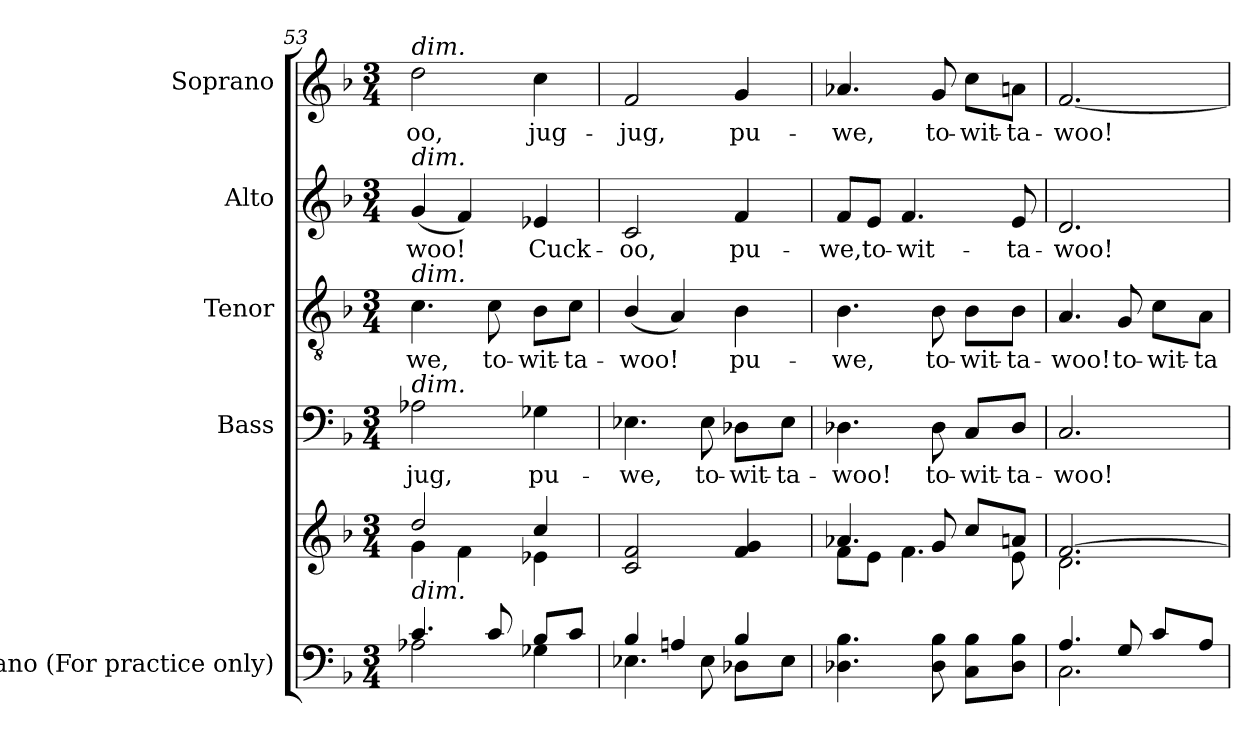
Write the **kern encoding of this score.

**kern	**kern	**kern	**text	**kern	**text	**kern	**text	**kern	**text
*part5	*part5	*part4	*part4	*part3	*part3	*part2	*part2	*part1	*part1
*staff6	*staff5	*staff4	*staff4	*staff3	*staff3	*staff2	*staff2	*staff1	*staff1
*I"Piano (For practice only)	*	*I"Bass	*	*I"Tenor	*	*I"Alto	*	*I"Soprano	*
*I'Pno.	*	*I'B.	*	*I'T.	*	*I'A.	*	*I'S.	*
*clefF4	*clefG2	*clefF4	*	*clefGv2	*	*clefG2	*	*clefG2	*
*	*	*	*	*ITrd7c12	*	*	*	*	*
*k[b-]	*k[b-]	*k[b-]	*	*k[b-]	*	*k[b-]	*	*k[b-]	*
*F:	*F:	*F:	*	*F:	*	*F:	*	*F:	*
*M3/4	*M3/4	*M3/4	*	*M3/4	*	*M3/4	*	*M3/4	*
=53	=53	=53	=53	=53	=53	=53	=53	=53	=53
*^	*^	*	*	*	*	*	*	*	*
!	!	!	!	!	!LO:LY:b:color=#000000	!	!	!	!	!	!
!	!	!	!	!	!	!	!LO:LY:b:color=#000000	!	!	!	!
!	!	!	!	!	!	!	!	!	!LO:LY:b:color=#000000	!	!
!	!	!	!	!	!	!	!	!	!	!LO:TX:a:i:t=dim.	!
!	!	!	!	!	!	!	!	!LO:TX:a:i:t=dim.	!	!	!
!	!	!	!	!	!	!LO:TX:a:i:t=dim.	!	!	!	!	!
!	!	!	!	!LO:TX:a:i:t=dim.	!	!	!	!	!	!	!
!	!	!LO:TX:b:i:t=dim.	!	!	!	!	!	!	!	!	!
!	!	!	!	!	!	!	!	!	!	!	!LO:LY:b:color=#000000
4.ci/	2A-Xi\	2ddi/	4gi\	2A-Xi\	-jug,	4.Ci\	-we,	(4gi/	-woo!	2ddi\	-oo,
.	.	.	4fi\	.	.	.	.	4fi/)	.	.	.
!	!	!	!	!	!	!	!LO:LY:b:color=#000000	!	!	!	!
8ci/	.	.	.	.	.	8Ci\	to-	.	.	.	.
!	!	!	!	!	!LO:LY:b:color=#000000	!	!	!	!	!	!
!	!	!	!	!	!	!	!LO:LY:b:color=#000000	!	!	!	!
!	!	!	!	!	!	!	!	!	!LO:LY:b:color=#000000	!	!
!	!	!	!	!	!	!	!	!	!	!	!LO:LY:b:color=#000000
8B-i/L	4G-Xi\	4cci/	4e-Xi\	4G-Xi\	pu-	8BB-i\L	-wit-	4e-Xi/	Cuck-	4cci\	jug-
!	!	!	!	!	!	!	!LO:LY:b:color=#000000	!	!	!	!
8ci/J	.	.	.	.	.	8Ci\J	-ta-	.	.	.	.
*	*	*v	*v	*	*	*	*	*	*	*	*
!!LO:PB:g=z
=54	=54	=54	=54	=54	=54	=54	=54	=54	=54	=54
!	!	!	!	!LO:LY:b:color=#000000	!	!	!	!	!	!
!	!	!	!	!	!	!LO:LY:b:color=#000000	!	!	!	!
!	!	!	!	!	!	!	!	!LO:LY:b:color=#000000	!	!
!	!	!	!	!	!	!	!	!	!	!LO:LY:b:color=#000000
4B-i/	4.E-Xi\	2ci/ 2fi	4.E-Xi\	-we,	(4BB-i/	-woo!	2ci/	-oo,	2fi/	-jug,
4Ani/	.	.	.	.	4AAi/)	.	.	.	.	.
!	!	!	!	!LO:LY:b:color=#000000	!	!	!	!	!	!
.	8E-i\	.	8E-i\	to-	.	.	.	.	.	.
!	!	!	!	!LO:LY:b:color=#000000	!	!	!	!	!	!
!	!	!	!	!	!	!LO:LY:b:color=#000000	!	!	!	!
!	!	!	!	!	!	!	!	!LO:LY:b:color=#000000	!	!
!	!	!	!	!	!	!	!	!	!	!LO:LY:b:color=#000000
4B-i/	8D-Xi\L	4fi/ 4gi	8D-Xi\L	-wit-	4BB-i\	pu-	4fi/	pu-	4gi/	pu-
!	!	!	!	!LO:LY:b:color=#000000	!	!	!	!	!	!
.	8E-i\J	.	8E-i\J	-ta-	.	.	.	.	.	.
*v	*v	*	*	*	*	*	*	*	*	*
=55	=55	=55	=55	=55	=55	=55	=55	=55	=55
*	*^	*	*	*	*	*	*	*	*
*^	*	*	*	*	*	*	*	*	*	*
!	!	!	!	!	!LO:LY:b:color=#000000	!	!	!	!	!	!
*v	*v	*	*	*	*	*	*	*	*	*	*
*^	*	*	*	*	*	*	*	*	*	*
!	!	!	!	!	!	!	!LO:LY:b:color=#000000	!	!	!	!
*v	*v	*	*	*	*	*	*	*	*	*	*
*^	*	*	*	*	*	*	*	*	*	*
!	!	!	!	!	!	!	!	!	!LO:LY:b:color=#000000	!	!
*v	*v	*	*	*	*	*	*	*	*	*	*
*^	*	*	*	*	*	*	*	*	*	*
!	!	!	!	!	!	!	!	!	!	!	!LO:LY:b:color=#000000
*v	*v	*	*	*	*	*	*	*	*	*	*
4.D-Xi\ 4.B-i	4.a-Xi/	8fi\L	4.D-Xi\	-woo!	4.BB-i\	-we,	8fi/L	-we,	4.a-Xi/	-we,
!	!	!	!	!	!	!	!	!LO:LY:b:color=#000000	!	!
.	.	8ei\J	.	.	.	.	8ei/J	to-	.	.
!	!	!	!	!	!	!	!	!LO:LY:b:color=#000000	!	!
.	.	4.fi\	.	.	.	.	4.fi/	-wit-	.	.
!	!	!	!	!LO:LY:b:color=#000000	!	!	!	!	!	!
!	!	!	!	!	!	!LO:LY:b:color=#000000	!	!	!	!
!	!	!	!	!	!	!	!	!	!	!LO:LY:b:color=#000000
8D-i\ 8B-i	8gi/	.	8D-i\	to-	8BB-i\	to-	.	.	8gi/	to-
!	!	!	!	!LO:LY:b:color=#000000	!	!	!	!	!	!
!	!	!	!	!	!	!LO:LY:b:color=#000000	!	!	!	!
!	!	!	!	!	!	!	!	!	!	!LO:LY:b:color=#000000
8Ci\ 8B-iL	8cci/L	.	8Ci/L	-wit-	8BB-i\L	-wit-	.	.	8cci\L	-wit-
!	!	!	!	!LO:LY:b:color=#000000	!	!	!	!	!	!
!	!	!	!	!	!	!LO:LY:b:color=#000000	!	!	!	!
!	!	!	!	!	!	!	!	!LO:LY:b:color=#000000	!	!
!	!	!	!	!	!	!	!	!	!	!LO:LY:b:color=#000000
8D-i\ 8B-iJ	8ani/J	8ei\	8D-i/J	-ta-	8BB-i\J	-ta-	8ei/	-ta-	8ani\J	-ta-
=56	=56	=56	=56	=56	=56	=56	=56	=56	=56	=56
*^	*	*	*	*	*	*	*	*	*	*
!	!	!	!	!	!LO:LY:b:color=#000000	!	!	!	!	!	!
!	!	!	!	!	!	!	!LO:LY:b:color=#000000	!	!	!	!
!	!	!	!	!	!	!	!	!	!LO:LY:b:color=#000000	!	!
!	!	!	!	!	!	!	!	!	!	!	!LO:LY:b:color=#000000
4.Ai/	2.Ci\	[>2.fi/	2.di\	2.Ci/	-woo!	4.AAi/	-woo!	2.di/	-woo!	[<2.fi/	-woo!
!	!	!	!	!	!	!	!LO:LY:b:color=#000000	!	!	!	!
8Gi/	.	.	.	.	.	8GGi/	to-	.	.	.	.
!	!	!	!	!	!	!	!LO:LY:b:color=#000000	!	!	!	!
8ci/L	.	.	.	.	.	8Ci\L	-wit-	.	.	.	.
!	!	!	!	!	!	!	!LO:LY:b:color=#000000	!	!	!	!
8Ai/J	.	.	.	.	.	8AAi\J	-ta-	.	.	.	.
*v	*v	*	*	*	*	*	*	*	*	*	*
*	*v	*v	*	*	*	*	*	*	*	*
=	=	=	=	=	=	=	=	=	=
*-	*-	*-	*-	*-	*-	*-	*-	*-	*-
